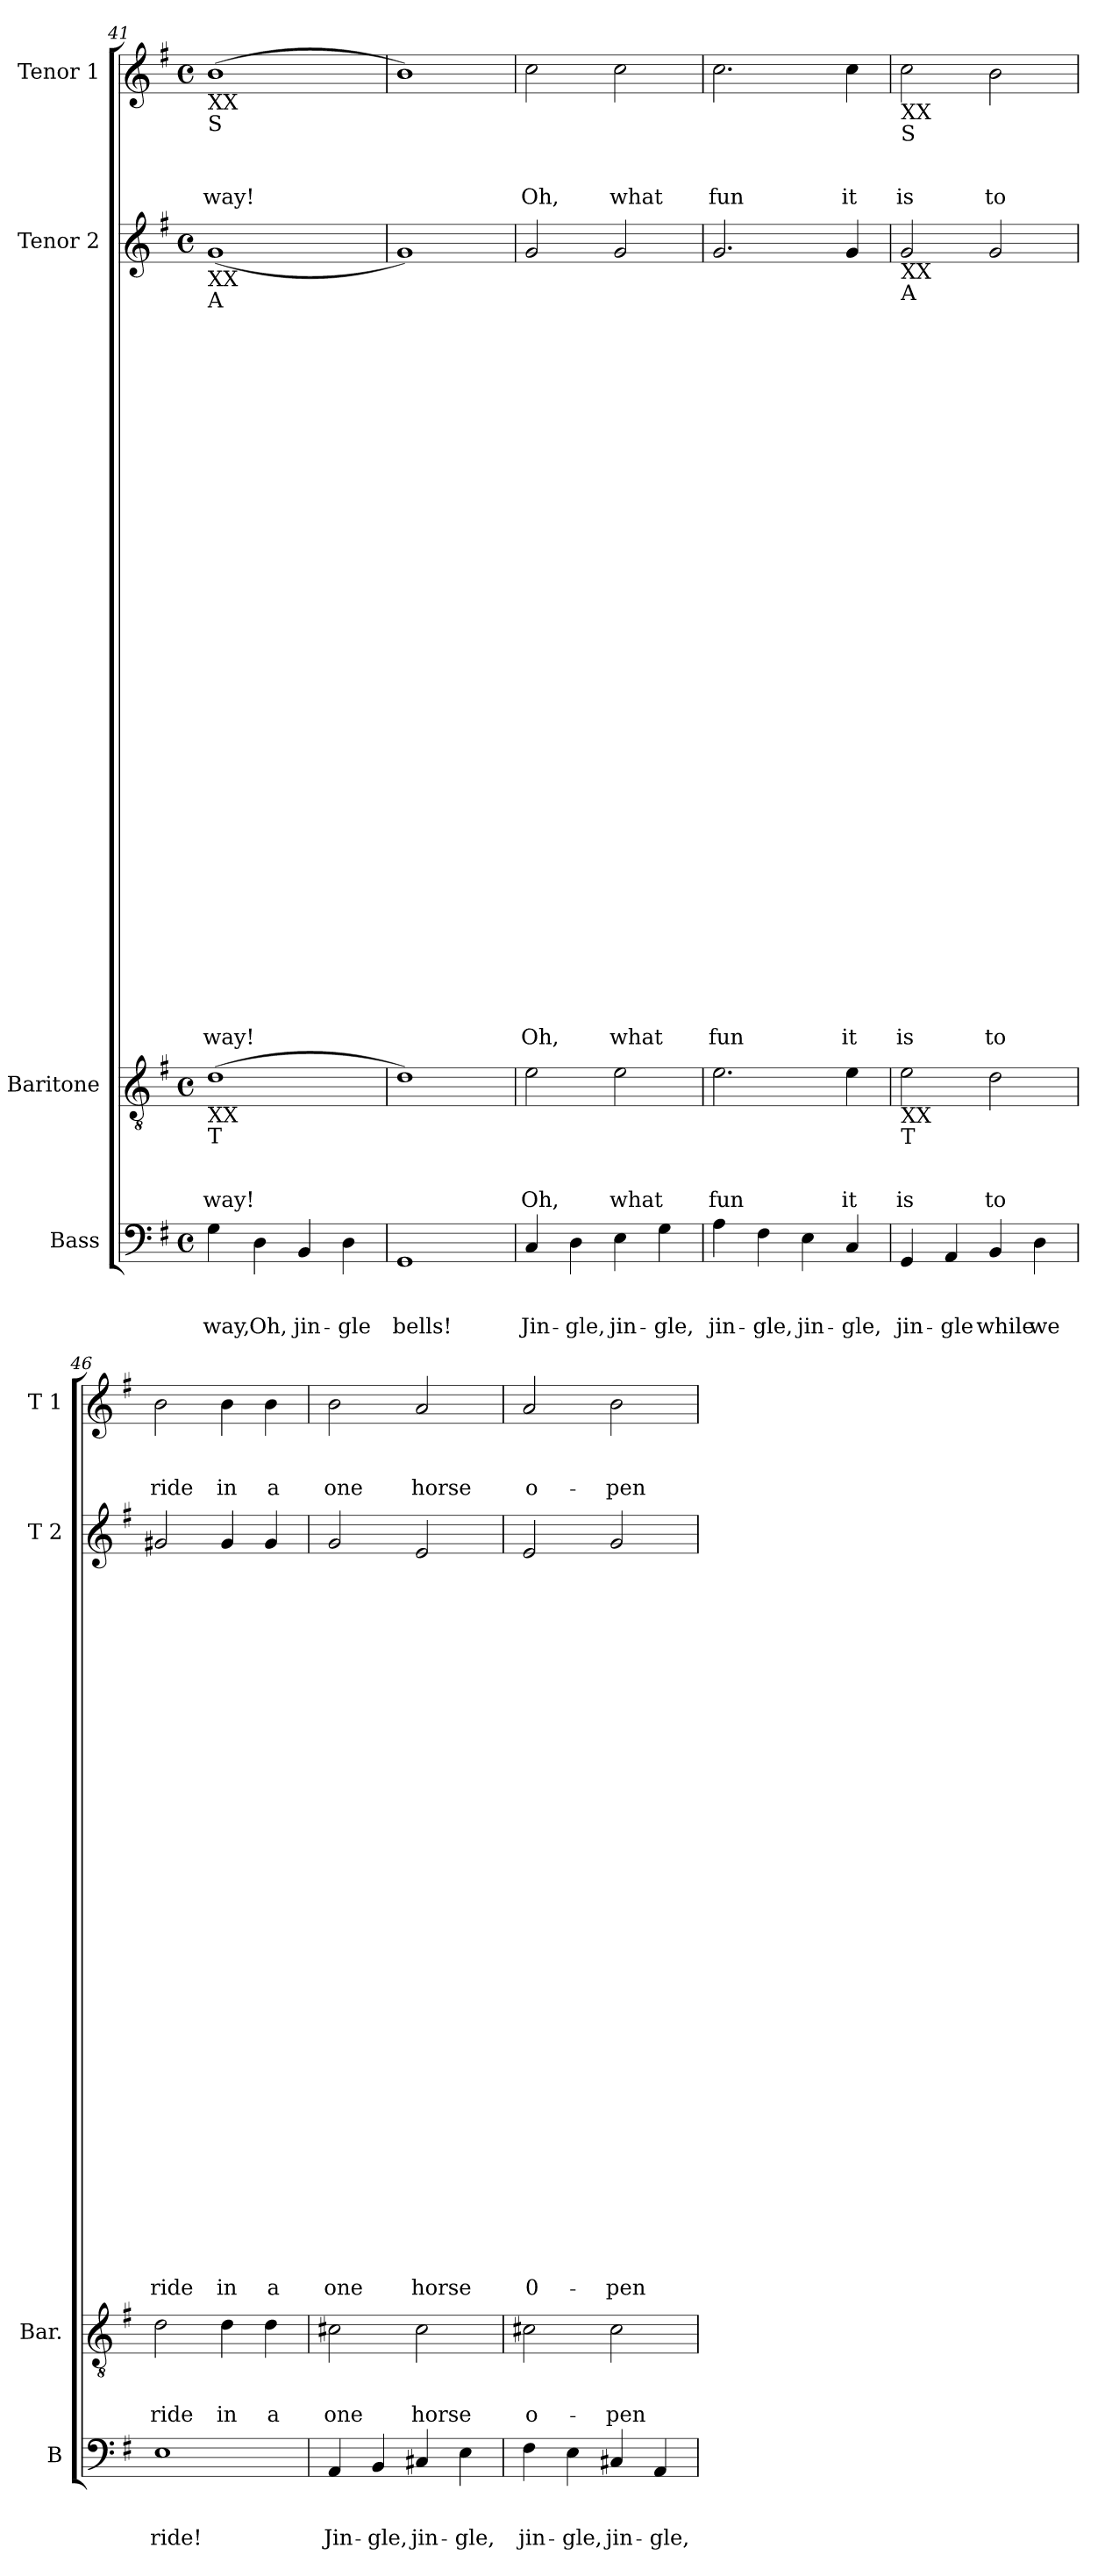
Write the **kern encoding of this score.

**kern	**text	**text	**text	**kern	**text	**text	**text	**kern	**text	**text	**text	**text	**text	**text	**text	**text	**text	**text	**text	**text	**text	**text	**text	**text	**text	**text	**text	**text	**text	**text	**text	**text	**text	**text	**text	**text	**text	**text	**text	**text	**text	**text	**text	**kern	**text	**text	**text
*part4	*part4	*part4	*part4	*part3	*part3	*part3	*part3	*part2	*part2	*part2	*part2	*part2	*part2	*part2	*part2	*part2	*part2	*part2	*part2	*part2	*part2	*part2	*part2	*part2	*part2	*part2	*part2	*part2	*part2	*part2	*part2	*part2	*part2	*part2	*part2	*part2	*part2	*part2	*part2	*part2	*part2	*part2	*part2	*part1	*part1	*part1	*part1
*staff4	*staff4	*staff4	*staff4	*staff3	*staff3	*staff3	*staff3	*staff2	*staff2	*staff2	*staff2	*staff2	*staff2	*staff2	*staff2	*staff2	*staff2	*staff2	*staff2	*staff2	*staff2	*staff2	*staff2	*staff2	*staff2	*staff2	*staff2	*staff2	*staff2	*staff2	*staff2	*staff2	*staff2	*staff2	*staff2	*staff2	*staff2	*staff2	*staff2	*staff2	*staff2	*staff2	*staff2	*staff1	*staff1	*staff1	*staff1
*I"Bass	*	*	*	*I"Baritone	*	*	*	*I"Tenor 2	*	*	*	*	*	*	*	*	*	*	*	*	*	*	*	*	*	*	*	*	*	*	*	*	*	*	*	*	*	*	*	*	*	*	*	*I"Tenor 1	*	*	*
*I'B	*	*	*	*I'Bar.	*	*	*	*I'T 2	*	*	*	*	*	*	*	*	*	*	*	*	*	*	*	*	*	*	*	*	*	*	*	*	*	*	*	*	*	*	*	*	*	*	*	*I'T 1	*	*	*
!!LO:PB:g=z
*clefF4	*	*	*	*clefGv2	*	*	*	*clefG2	*	*	*	*	*	*	*	*	*	*	*	*	*	*	*	*	*	*	*	*	*	*	*	*	*	*	*	*	*	*	*	*	*	*	*	*clefG2	*	*	*
*k[f#]	*	*	*	*k[f#]	*	*	*	*k[f#]	*	*	*	*	*	*	*	*	*	*	*	*	*	*	*	*	*	*	*	*	*	*	*	*	*	*	*	*	*	*	*	*	*	*	*	*k[f#]	*	*	*
*G:	*	*	*	*G:	*	*	*	*G:	*	*	*	*	*	*	*	*	*	*	*	*	*	*	*	*	*	*	*	*	*	*	*	*	*	*	*	*	*	*	*	*	*	*	*	*G:	*	*	*
*M4/4	*	*	*	*M4/4	*	*	*	*M4/4	*	*	*	*	*	*	*	*	*	*	*	*	*	*	*	*	*	*	*	*	*	*	*	*	*	*	*	*	*	*	*	*	*	*	*	*M4/4	*	*	*
*met(c)	*	*	*	*met(c)	*	*	*	*met(c)	*	*	*	*	*	*	*	*	*	*	*	*	*	*	*	*	*	*	*	*	*	*	*	*	*	*	*	*	*	*	*	*	*	*	*	*met(c)	*	*	*
=41	=41	=41	=41	=41	=41	=41	=41	=41	=41	=41	=41	=41	=41	=41	=41	=41	=41	=41	=41	=41	=41	=41	=41	=41	=41	=41	=41	=41	=41	=41	=41	=41	=41	=41	=41	=41	=41	=41	=41	=41	=41	=41	=41	=41	=41	=41	=41
!	!	!	!	!	!	!	!	!	!	!	!	!	!	!	!	!	!	!	!	!	!	!	!	!	!	!	!	!	!	!	!	!	!	!	!	!	!	!	!	!	!	!	!	!LO:TX:b:t=XX	!	!	!
!	!	!	!	!	!	!	!	!	!	!	!	!	!	!	!	!	!	!	!	!	!	!	!	!	!	!	!	!	!	!	!	!	!	!	!	!	!	!	!	!	!	!	!	!LO:TX:b:t=S	!	!	!
!	!	!	!	!	!	!	!	!LO:TX:b:t=XX	!	!	!	!	!	!	!	!	!	!	!	!	!	!	!	!	!	!	!	!	!	!	!	!	!	!	!	!	!	!	!	!	!	!	!	!	!	!	!
!	!	!	!	!	!	!	!	!LO:TX:b:t=A	!	!	!	!	!	!	!	!	!	!	!	!	!	!	!	!	!	!	!	!	!	!	!	!	!	!	!	!	!	!	!	!	!	!	!	!	!	!	!
!	!	!	!	!LO:TX:b:t=XX	!	!	!	!	!	!	!	!	!	!	!	!	!	!	!	!	!	!	!	!	!	!	!	!	!	!	!	!	!	!	!	!	!	!	!	!	!	!	!	!	!	!	!
!	!	!	!	!LO:TX:b:t=T	!	!	!	!	!	!	!	!	!	!	!	!	!	!	!	!	!	!	!	!	!	!	!	!	!	!	!	!	!	!	!	!	!	!	!	!	!	!	!	!	!	!	!
4G\	.	.	way,	(1d	.	.	way!	(1g	.	.	.	.	.	.	.	.	.	.	.	.	.	.	.	.	.	.	.	.	.	.	.	.	.	.	.	.	.	.	.	.	.	.	way!	(1b	.	.	way!
4D\	.	.	Oh,	.	.	.	.	.	.	.	.	.	.	.	.	.	.	.	.	.	.	.	.	.	.	.	.	.	.	.	.	.	.	.	.	.	.	.	.	.	.	.	.	.	.	.	.
4BB/	.	.	jin-	.	.	.	.	.	.	.	.	.	.	.	.	.	.	.	.	.	.	.	.	.	.	.	.	.	.	.	.	.	.	.	.	.	.	.	.	.	.	.	.	.	.	.	.
4D\	.	.	-gle	.	.	.	.	.	.	.	.	.	.	.	.	.	.	.	.	.	.	.	.	.	.	.	.	.	.	.	.	.	.	.	.	.	.	.	.	.	.	.	.	.	.	.	.
=42	=42	=42	=42	=42	=42	=42	=42	=42	=42	=42	=42	=42	=42	=42	=42	=42	=42	=42	=42	=42	=42	=42	=42	=42	=42	=42	=42	=42	=42	=42	=42	=42	=42	=42	=42	=42	=42	=42	=42	=42	=42	=42	=42	=42	=42	=42	=42
1GG	.	.	bells!	1d)	.	.	.	1g)	.	.	.	.	.	.	.	.	.	.	.	.	.	.	.	.	.	.	.	.	.	.	.	.	.	.	.	.	.	.	.	.	.	.	.	1b)	.	.	.
=43	=43	=43	=43	=43	=43	=43	=43	=43	=43	=43	=43	=43	=43	=43	=43	=43	=43	=43	=43	=43	=43	=43	=43	=43	=43	=43	=43	=43	=43	=43	=43	=43	=43	=43	=43	=43	=43	=43	=43	=43	=43	=43	=43	=43	=43	=43	=43
4C/	.	.	Jin-	2e\	.	.	Oh,	2g/	.	.	.	.	.	.	.	.	.	.	.	.	.	.	.	.	.	.	.	.	.	.	.	.	.	.	.	.	.	.	.	.	.	.	Oh,	2cc\	.	.	Oh,
4D\	.	.	-gle,	.	.	.	.	.	.	.	.	.	.	.	.	.	.	.	.	.	.	.	.	.	.	.	.	.	.	.	.	.	.	.	.	.	.	.	.	.	.	.	.	.	.	.	.
4E\	.	.	jin-	2e\	.	.	what	2g/	.	.	.	.	.	.	.	.	.	.	.	.	.	.	.	.	.	.	.	.	.	.	.	.	.	.	.	.	.	.	.	.	.	.	what	2cc\	.	.	what
4G\	.	.	-gle,	.	.	.	.	.	.	.	.	.	.	.	.	.	.	.	.	.	.	.	.	.	.	.	.	.	.	.	.	.	.	.	.	.	.	.	.	.	.	.	.	.	.	.	.
=44	=44	=44	=44	=44	=44	=44	=44	=44	=44	=44	=44	=44	=44	=44	=44	=44	=44	=44	=44	=44	=44	=44	=44	=44	=44	=44	=44	=44	=44	=44	=44	=44	=44	=44	=44	=44	=44	=44	=44	=44	=44	=44	=44	=44	=44	=44	=44
4A\	.	.	jin-	2.e\	.	.	fun	2.g/	.	.	.	.	.	.	.	.	.	.	.	.	.	.	.	.	.	.	.	.	.	.	.	.	.	.	.	.	.	.	.	.	.	.	fun	2.cc\	.	.	fun
4F#\	.	.	-gle,	.	.	.	.	.	.	.	.	.	.	.	.	.	.	.	.	.	.	.	.	.	.	.	.	.	.	.	.	.	.	.	.	.	.	.	.	.	.	.	.	.	.	.	.
4E\	.	.	jin-	.	.	.	.	.	.	.	.	.	.	.	.	.	.	.	.	.	.	.	.	.	.	.	.	.	.	.	.	.	.	.	.	.	.	.	.	.	.	.	.	.	.	.	.
4C/	.	.	-gle,	4e\	.	.	it	4g/	.	.	.	.	.	.	.	.	.	.	.	.	.	.	.	.	.	.	.	.	.	.	.	.	.	.	.	.	.	.	.	.	.	.	it	4cc\	.	.	it
!!LO:LB:g=z
=45	=45	=45	=45	=45	=45	=45	=45	=45	=45	=45	=45	=45	=45	=45	=45	=45	=45	=45	=45	=45	=45	=45	=45	=45	=45	=45	=45	=45	=45	=45	=45	=45	=45	=45	=45	=45	=45	=45	=45	=45	=45	=45	=45	=45	=45	=45	=45
!	!	!	!	!	!	!	!	!	!	!	!	!	!	!	!	!	!	!	!	!	!	!	!	!	!	!	!	!	!	!	!	!	!	!	!	!	!	!	!	!	!	!	!	!LO:TX:b:t=XX	!	!	!
!	!	!	!	!	!	!	!	!	!	!	!	!	!	!	!	!	!	!	!	!	!	!	!	!	!	!	!	!	!	!	!	!	!	!	!	!	!	!	!	!	!	!	!	!LO:TX:b:t=S	!	!	!
!	!	!	!	!	!	!	!	!LO:TX:b:t=XX	!	!	!	!	!	!	!	!	!	!	!	!	!	!	!	!	!	!	!	!	!	!	!	!	!	!	!	!	!	!	!	!	!	!	!	!	!	!	!
!	!	!	!	!	!	!	!	!LO:TX:b:t=A	!	!	!	!	!	!	!	!	!	!	!	!	!	!	!	!	!	!	!	!	!	!	!	!	!	!	!	!	!	!	!	!	!	!	!	!	!	!	!
!	!	!	!	!LO:TX:b:t=XX	!	!	!	!	!	!	!	!	!	!	!	!	!	!	!	!	!	!	!	!	!	!	!	!	!	!	!	!	!	!	!	!	!	!	!	!	!	!	!	!	!	!	!
!	!	!	!	!LO:TX:b:t=T	!	!	!	!	!	!	!	!	!	!	!	!	!	!	!	!	!	!	!	!	!	!	!	!	!	!	!	!	!	!	!	!	!	!	!	!	!	!	!	!	!	!	!
4GG/	.	.	jin-	2e\	.	.	is	2g/	.	.	.	.	.	.	.	.	.	.	.	.	.	.	.	.	.	.	.	.	.	.	.	.	.	.	.	.	.	.	.	.	.	.	is	2cc\	.	.	is
4AA/	.	.	-gle	.	.	.	.	.	.	.	.	.	.	.	.	.	.	.	.	.	.	.	.	.	.	.	.	.	.	.	.	.	.	.	.	.	.	.	.	.	.	.	.	.	.	.	.
4BB/	.	.	while	2d\	.	.	to	2g/	.	.	.	.	.	.	.	.	.	.	.	.	.	.	.	.	.	.	.	.	.	.	.	.	.	.	.	.	.	.	.	.	.	.	to	2b\	.	.	to
4D\	.	.	we	.	.	.	.	.	.	.	.	.	.	.	.	.	.	.	.	.	.	.	.	.	.	.	.	.	.	.	.	.	.	.	.	.	.	.	.	.	.	.	.	.	.	.	.
=46	=46	=46	=46	=46	=46	=46	=46	=46	=46	=46	=46	=46	=46	=46	=46	=46	=46	=46	=46	=46	=46	=46	=46	=46	=46	=46	=46	=46	=46	=46	=46	=46	=46	=46	=46	=46	=46	=46	=46	=46	=46	=46	=46	=46	=46	=46	=46
1E	.	.	ride!	2d\	.	.	ride	2g#X/	.	.	.	.	.	.	.	.	.	.	.	.	.	.	.	.	.	.	.	.	.	.	.	.	.	.	.	.	.	.	.	.	.	.	ride	2b\	.	.	ride
.	.	.	.	4d\	.	.	in	4g#/	.	.	.	.	.	.	.	.	.	.	.	.	.	.	.	.	.	.	.	.	.	.	.	.	.	.	.	.	.	.	.	.	.	.	in	4b\	.	.	in
.	.	.	.	4d\	.	.	a	4g#/	.	.	.	.	.	.	.	.	.	.	.	.	.	.	.	.	.	.	.	.	.	.	.	.	.	.	.	.	.	.	.	.	.	.	a	4b\	.	.	a
=47	=47	=47	=47	=47	=47	=47	=47	=47	=47	=47	=47	=47	=47	=47	=47	=47	=47	=47	=47	=47	=47	=47	=47	=47	=47	=47	=47	=47	=47	=47	=47	=47	=47	=47	=47	=47	=47	=47	=47	=47	=47	=47	=47	=47	=47	=47	=47
4AA/	.	.	Jin-	2c#X\	.	.	one	2g/	.	.	.	.	.	.	.	.	.	.	.	.	.	.	.	.	.	.	.	.	.	.	.	.	.	.	.	.	.	.	.	.	.	.	one	2b\	.	.	one
4BB/	.	.	-gle,	.	.	.	.	.	.	.	.	.	.	.	.	.	.	.	.	.	.	.	.	.	.	.	.	.	.	.	.	.	.	.	.	.	.	.	.	.	.	.	.	.	.	.	.
4C#X/	.	.	jin-	2c#\	.	.	horse	2e/	.	.	.	.	.	.	.	.	.	.	.	.	.	.	.	.	.	.	.	.	.	.	.	.	.	.	.	.	.	.	.	.	.	.	horse	2a/	.	.	horse
4E\	.	.	-gle,	.	.	.	.	.	.	.	.	.	.	.	.	.	.	.	.	.	.	.	.	.	.	.	.	.	.	.	.	.	.	.	.	.	.	.	.	.	.	.	.	.	.	.	.
=48	=48	=48	=48	=48	=48	=48	=48	=48	=48	=48	=48	=48	=48	=48	=48	=48	=48	=48	=48	=48	=48	=48	=48	=48	=48	=48	=48	=48	=48	=48	=48	=48	=48	=48	=48	=48	=48	=48	=48	=48	=48	=48	=48	=48	=48	=48	=48
4F#\	.	.	jin-	2c#X\	.	.	o-	2e/	.	.	.	.	.	.	.	.	.	.	.	.	.	.	.	.	.	.	.	.	.	.	.	.	.	.	.	.	.	.	.	.	.	.	0-	2a/	.	.	o-
4E\	.	.	-gle,	.	.	.	.	.	.	.	.	.	.	.	.	.	.	.	.	.	.	.	.	.	.	.	.	.	.	.	.	.	.	.	.	.	.	.	.	.	.	.	.	.	.	.	.
4C#X/	.	.	jin-	2c#\	.	.	-pen	2g/	.	.	.	.	.	.	.	.	.	.	.	.	.	.	.	.	.	.	.	.	.	.	.	.	.	.	.	.	.	.	.	.	.	.	-pen	2b\	.	.	-pen
4AA/	.	.	-gle,	.	.	.	.	.	.	.	.	.	.	.	.	.	.	.	.	.	.	.	.	.	.	.	.	.	.	.	.	.	.	.	.	.	.	.	.	.	.	.	.	.	.	.	.
=	=	=	=	=	=	=	=	=	=	=	=	=	=	=	=	=	=	=	=	=	=	=	=	=	=	=	=	=	=	=	=	=	=	=	=	=	=	=	=	=	=	=	=	=	=	=	=
*-	*-	*-	*-	*-	*-	*-	*-	*-	*-	*-	*-	*-	*-	*-	*-	*-	*-	*-	*-	*-	*-	*-	*-	*-	*-	*-	*-	*-	*-	*-	*-	*-	*-	*-	*-	*-	*-	*-	*-	*-	*-	*-	*-	*-	*-	*-	*-
